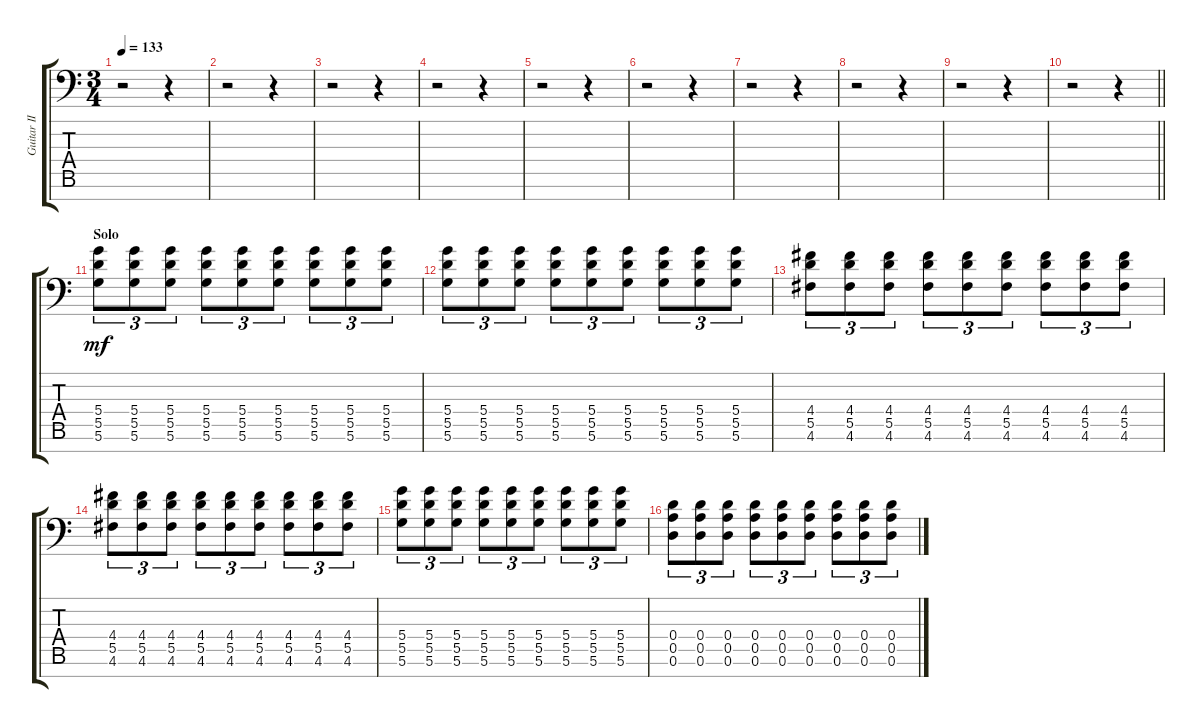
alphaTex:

\track ("Guitar II" "Guitar II") {instrument distortionguitar}
\staff {score tabs}
\tuning (E4 B3 G3 D3 A2 D2 A1) {hide}
\ts (3 4)
\tempo 133
\clef f4
\ks c
r.2{dy f} r.4 |
r.2 r.4 |
r.2 r.4 |
r.2 r.4 |
r.2 r.4 |
r.2 r.4 |
r.2 r.4 |
r.2 r.4 |
r.2 r.4 |
\barLineRight lightlight
r.2 r.4 |
\section ("" "Solo")
(5.4 5.5 5.6).8{tu (3 2) dy mf volume 12} (5.4 5.5 5.6).8{tu (3 2)} (5.4 5.5 5.6).8{tu (3 2)} (5.4 5.5 5.6).8{tu (3 2)} (5.4 5.5 5.6).8{tu (3 2)} (5.4 5.5 5.6).8{tu (3 2)} (5.4 5.5 5.6).8{tu (3 2)} (5.4 5.5 5.6).8{tu (3 2)} (5.4 5.5 5.6).8{tu (3 2)} |
(5.4 5.5 5.6).8{tu (3 2)} (5.4 5.5 5.6).8{tu (3 2)} (5.4 5.5 5.6).8{tu (3 2)} (5.4 5.5 5.6).8{tu (3 2)} (5.4 5.5 5.6).8{tu (3 2)} (5.4 5.5 5.6).8{tu (3 2)} (5.4 5.5 5.6).8{tu (3 2)} (5.4 5.5 5.6).8{tu (3 2)} (5.4 5.5 5.6).8{tu (3 2)} |
(4.4 5.5 4.6).8{tu (3 2)} (4.4 5.5 4.6).8{tu (3 2)} (4.4 5.5 4.6).8{tu (3 2)} (4.4 5.5 4.6).8{tu (3 2)} (4.4 5.5 4.6).8{tu (3 2)} (4.4 5.5 4.6).8{tu (3 2)} (4.4 5.5 4.6).8{tu (3 2)} (4.4 5.5 4.6).8{tu (3 2)} (4.4 5.5 4.6).8{tu (3 2)} |
(4.4 5.5 4.6).8{tu (3 2)} (4.4 5.5 4.6).8{tu (3 2)} (4.4 5.5 4.6).8{tu (3 2)} (4.4 5.5 4.6).8{tu (3 2)} (4.4 5.5 4.6).8{tu (3 2)} (4.4 5.5 4.6).8{tu (3 2)} (4.4 5.5 4.6).8{tu (3 2)} (4.4 5.5 4.6).8{tu (3 2)} (4.4 5.5 4.6).8{tu (3 2)} |
(5.4 5.5 5.6).8{tu (3 2)} (5.4 5.5 5.6).8{tu (3 2)} (5.4 5.5 5.6).8{tu (3 2)} (5.4 5.5 5.6).8{tu (3 2)} (5.4 5.5 5.6).8{tu (3 2)} (5.4 5.5 5.6).8{tu (3 2)} (5.4 5.5 5.6).8{tu (3 2)} (5.4 5.5 5.6).8{tu (3 2)} (5.4 5.5 5.6).8{tu (3 2)} |
(0.4 0.5 0.6).8{tu (3 2)} (0.4 0.5 0.6).8{tu (3 2)} (0.4 0.5 0.6).8{tu (3 2)} (0.4 0.5 0.6).8{tu (3 2)} (0.4 0.5 0.6).8{tu (3 2)} (0.4 0.5 0.6).8{tu (3 2)} (0.4 0.5 0.6).8{tu (3 2)} (0.4 0.5 0.6).8{tu (3 2)} (0.4 0.5 0.6).8{tu (3 2)}
